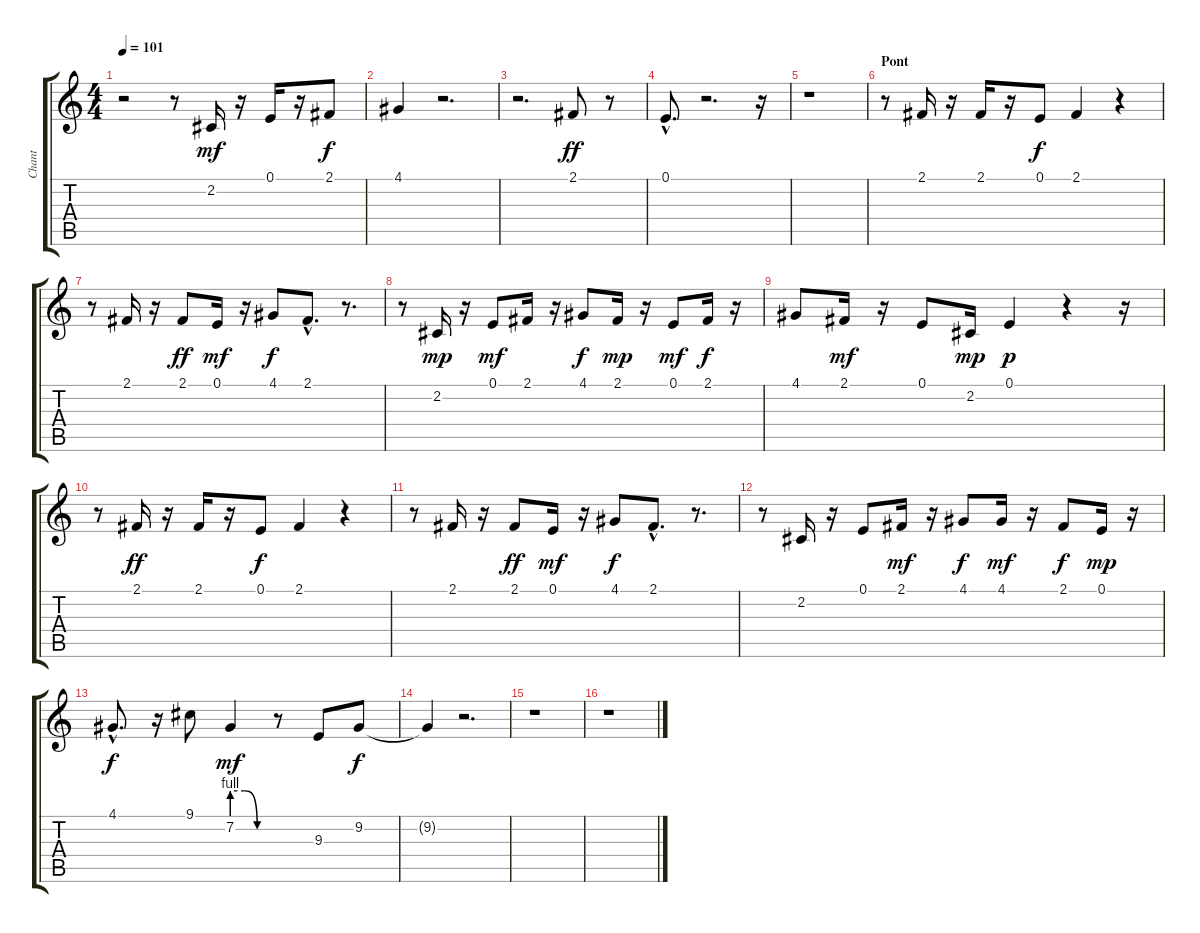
\track ("Chant" "Chant") {instrument lead3calliope}
\staff {score tabs}
\tuning (E4 B3 G3 D3 A2 E2) {hide}
\ts (4 4)
\tempo 101
\clef g2
\ks c
r.2{dy f} r.8 2.2.16{dy mf} r.16 0.1.16 r.16 2.1.8{dy f} |
4.1.4 r.2{d} |
r.2{d} 2.1.8{dy ff} r.8 |
0.1{hac}.8{d} r.2{d} r.16 |
r.1 |
\section ("" "Pont")
r.8 2.1.16 r.16 2.1.16 r.16 0.1.8{dy f} 2.1.4 r.4 |
r.8 2.1.16 r.16 2.1.8{dy ff} 0.1.16{dy mf} r.16 4.1.8{dy f} 2.1{hac}.8{d} r.8{d} |
r.8 2.2.16{dy mp} r.16 0.1.8{dy mf} 2.1.16 r.16 4.1.8{dy f} 2.1.16{dy mp} r.16 0.1.8{dy mf} 2.1.16{dy f} r.16 |
4.1.8 2.1.16{dy mf} r.16 0.1.8 2.2.16{dy mp} 0.1.4{dy p} r.4 r.16 |
r.8 2.1.16{dy ff} r.16 2.1.16 r.16 0.1.8{dy f} 2.1.4 r.4 |
r.8 2.1.16 r.16 2.1.8{dy ff} 0.1.16{dy mf} r.16 4.1.8{dy f} 2.1{hac}.8{d} r.8{d} |
r.8 2.2.16 r.16 0.1.8 2.1.16{dy mf} r.16 4.1.8{dy f} 4.1.16{dy mf} r.16 2.1.8{dy f} 0.1.16{dy mp} r.16 |
4.1{hac}.8{d dy f} r.16 9.1.8 7.2{be (custom 0 4 20 4 40 0 60 0)}.4{dy mf} r.8 9.3.8 9.2.8{dy f} |
9.2{t}.4 r.2{d} |
r.1 |
r.1
